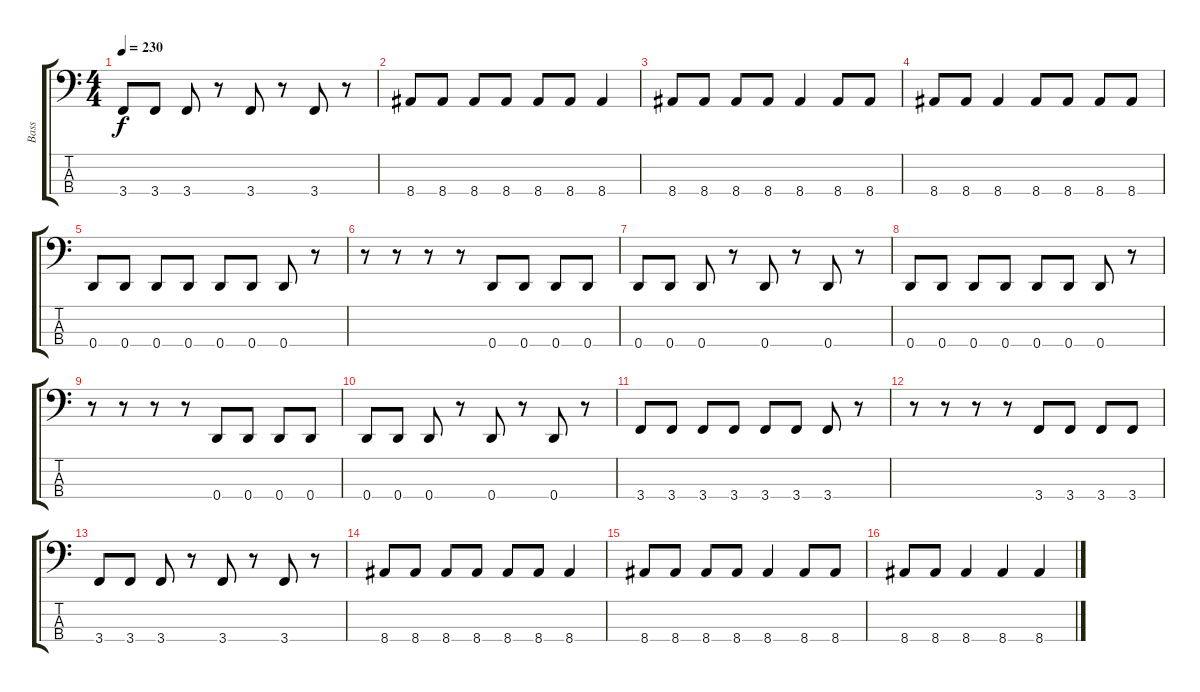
\track ("Bass" "Bass") {instrument electricbasspick}
\staff {score tabs}
\tuning (G2 D2 A1 D1) {hide}
\ts (4 4)
\tempo 230
\clef f4
\ks c
3.4.8{dy f} 3.4.8 3.4.8 r.8 3.4.8 r.8 3.4.8 r.8 |
8.4.8 8.4.8 8.4.8 8.4.8 8.4.8 8.4.8 8.4.4 |
8.4.8 8.4.8 8.4.8 8.4.8 8.4.4 8.4.8 8.4.8 |
8.4.8 8.4.8 8.4.4 8.4.8 8.4.8 8.4.8 8.4.8 |
0.4.8 0.4.8 0.4.8 0.4.8 0.4.8 0.4.8 0.4.8 r.8 |
r.8 r.8 r.8 r.8 0.4.8 0.4.8 0.4.8 0.4.8 |
0.4.8 0.4.8 0.4.8 r.8 0.4.8 r.8 0.4.8 r.8 |
0.4.8 0.4.8 0.4.8 0.4.8 0.4.8 0.4.8 0.4.8 r.8 |
r.8 r.8 r.8 r.8 0.4.8 0.4.8 0.4.8 0.4.8 |
0.4.8 0.4.8 0.4.8 r.8 0.4.8 r.8 0.4.8 r.8 |
3.4.8 3.4.8 3.4.8 3.4.8 3.4.8 3.4.8 3.4.8 r.8 |
r.8 r.8 r.8 r.8 3.4.8 3.4.8 3.4.8 3.4.8 |
3.4.8 3.4.8 3.4.8 r.8 3.4.8 r.8 3.4.8 r.8 |
8.4.8 8.4.8 8.4.8 8.4.8 8.4.8 8.4.8 8.4.4 |
8.4.8 8.4.8 8.4.8 8.4.8 8.4.4 8.4.8 8.4.8 |
8.4.8 8.4.8 8.4.4 8.4.4 8.4.4
